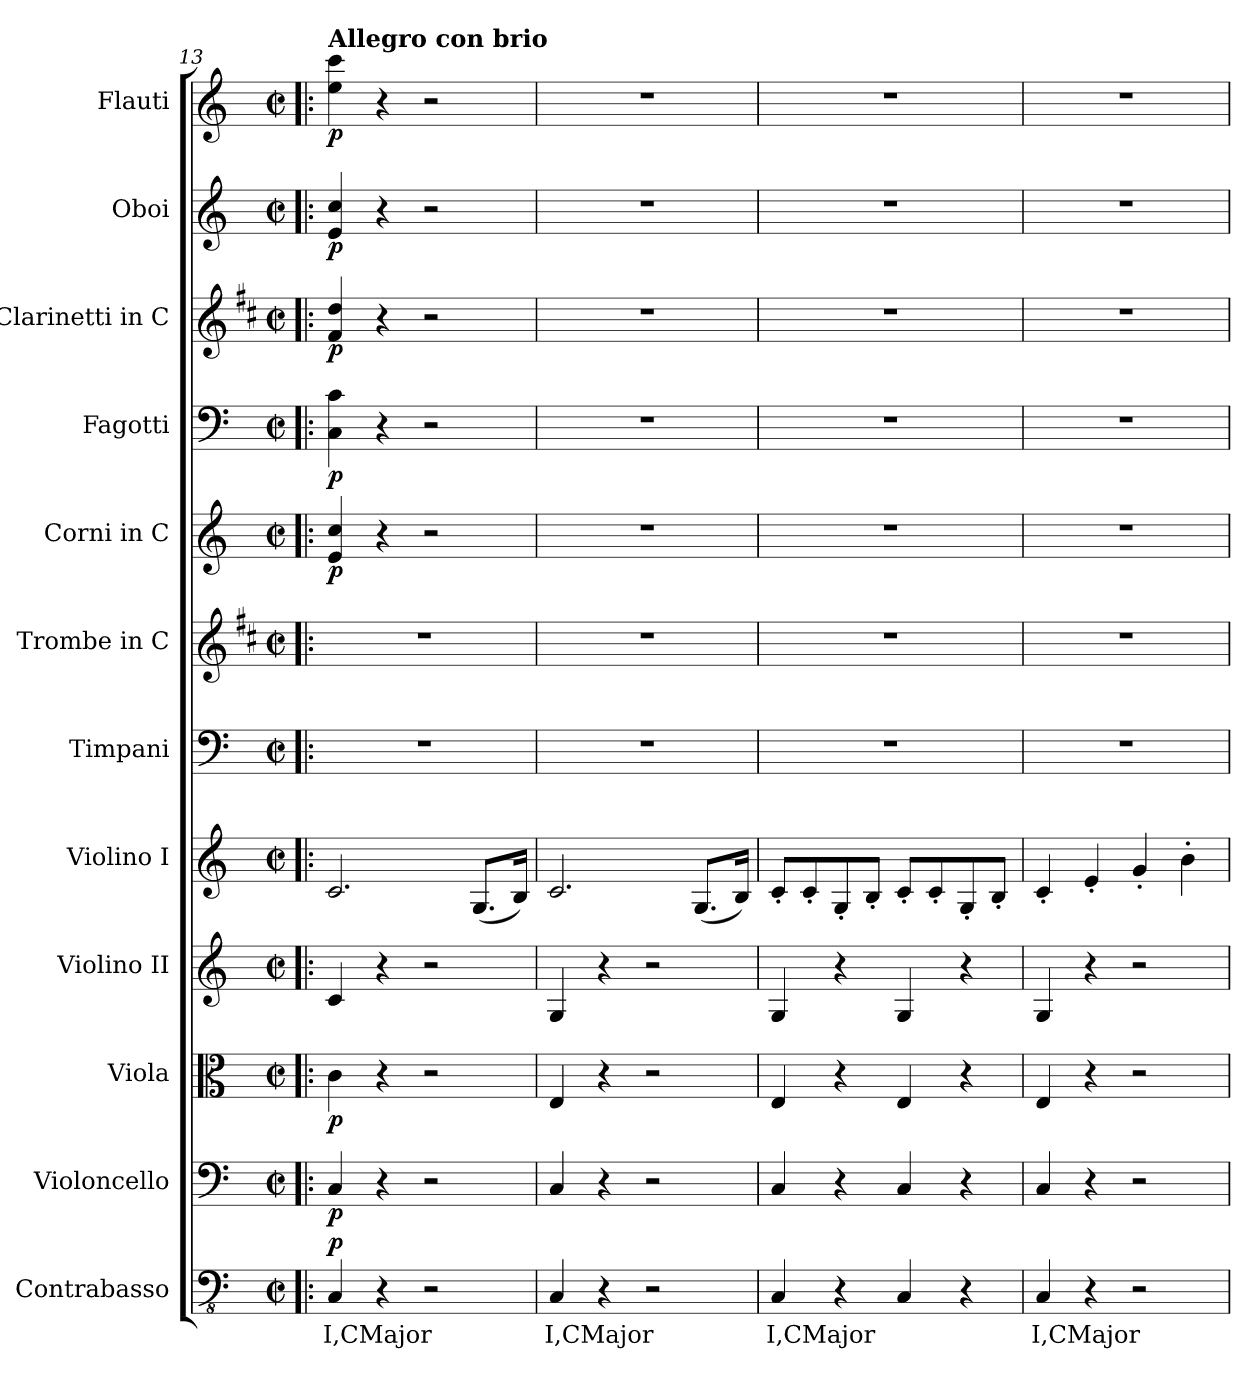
**kern	**text	**dynam	**kern	**dynam	**kern	**dynam	**kern	**kern	**kern	**kern	**kern	**dynam	**kern	**dynam	**kern	**dynam	**kern	**dynam	**kern	**dynam
*part12	*part12	*part12	*part11	*part11	*part10	*part10	*part9	*part8	*part7	*part6	*part5	*part5	*part4	*part4	*part3	*part3	*part2	*part2	*part1	*part1
*staff12	*staff12	*staff12	*staff11	*staff11	*staff10	*staff10	*staff9	*staff8	*staff7	*staff6	*staff5	*staff5	*staff4	*staff4	*staff3	*staff3	*staff2	*staff2	*staff1	*staff1
*I"Contrabasso	*	*	*I"Violoncello	*	*I"Viola	*	*I"Violino II	*I"Violino I	*I"Timpani	*I"Trombe in C	*I"Corni in C	*	*I"Fagotti	*	*I"Clarinetti in C	*	*I"Oboi	*	*I"Flauti	*
*	*	*	*	*	*	*	*	*	*I'Timp.	*I'Tr.	*I'Cor.	*	*I'Fag.	*	*I'Cl.	*	*I'Ob.	*	*I'Fl.	*
*clefFv4	*	*	*clefF4	*	*clefC3	*	*clefG2	*clefG2	*clefF4	*clefG2	*clefG2	*	*clefF4	*	*clefG2	*	*clefG2	*	*clefG2	*
*	*	*	*	*	*	*	*	*	*	*ITrd1c2	*ITrd7c12	*	*	*	*ITrd1c2	*	*	*	*	*
*k[]	*	*	*k[]	*	*k[]	*	*k[]	*k[]	*k[]	*k[]	*k[]	*	*k[]	*	*k[]	*	*k[]	*	*k[]	*
*M2/2	*	*	*M2/2	*	*M2/2	*	*M2/2	*M2/2	*M2/2	*M2/2	*M2/2	*	*M2/2	*	*M2/2	*	*M2/2	*	*M2/2	*
*met(c|)	*	*	*met(c|)	*	*met(c|)	*	*met(c|)	*met(c|)	*met(c|)	*met(c|)	*met(c|)	*	*met(c|)	*	*met(c|)	*	*met(c|)	*	*met(c|)	*
=13!|:	=13!|:	=13!|:	=13!|:	=13!|:	=13!|:	=13!|:	=13!|:	=13!|:	=13!|:	=13!|:	=13!|:	=13!|:	=13!|:	=13!|:	=13!|:	=13!|:	=13!|:	=13!|:	=13!|:	=13!|:
!	!	!	!	!	!	!	!	!	!	!	!	!	!	!	!	!	!	!	!LO:TX:a:B:t=Allegro con brio	!
!	!	!LO:DY:b	!	!LO:DY:b	!	!LO:DY:b	!	!	!	!	!	!LO:DY:b	!	!LO:DY:b	!	!LO:DY:b	!	!LO:DY:b	!	!LO:DY:b
4CC/	I,CMajor	p	4C/	p	4c\	p	4c/	2.c/	1r	1r	4E/ 4c/	p	4C\ 4c\	p	4e/ 4cc/	p	4e/ 4cc/	p	4ee\ 4ccc\	p
4r	.	.	4r	.	4r	.	4r	.	.	.	4r	.	4r	.	4r	.	4r	.	4r	.
2r	.	.	2r	.	2r	.	2r	.	.	.	2r	.	2r	.	2r	.	2r	.	2r	.
.	.	.	.	.	.	.	.	(8.G/L	.	.	.	.	.	.	.	.	.	.	.	.
.	.	.	.	.	.	.	.	16B/Jk)	.	.	.	.	.	.	.	.	.	.	.	.
=14	=14	=14	=14	=14	=14	=14	=14	=14	=14	=14	=14	=14	=14	=14	=14	=14	=14	=14	=14	=14
4CC/	I,CMajor	.	4C/	.	4E/	.	4G/	2.c/	1r	1r	1r	.	1r	.	1r	.	1r	.	1r	.
4r	.	.	4r	.	4r	.	4r	.	.	.	.	.	.	.	.	.	.	.	.	.
2r	.	.	2r	.	2r	.	2r	.	.	.	.	.	.	.	.	.	.	.	.	.
.	.	.	.	.	.	.	.	(8.G/L	.	.	.	.	.	.	.	.	.	.	.	.
.	.	.	.	.	.	.	.	16B/Jk)	.	.	.	.	.	.	.	.	.	.	.	.
=15	=15	=15	=15	=15	=15	=15	=15	=15	=15	=15	=15	=15	=15	=15	=15	=15	=15	=15	=15	=15
4CC/	I,CMajor	.	4C/	.	4E/	.	4G/	8c'/L	1r	1r	1r	.	1r	.	1r	.	1r	.	1r	.
.	.	.	.	.	.	.	.	8c'/	.	.	.	.	.	.	.	.	.	.	.	.
4r	.	.	4r	.	4r	.	4r	8G'/	.	.	.	.	.	.	.	.	.	.	.	.
.	.	.	.	.	.	.	.	8B'/J	.	.	.	.	.	.	.	.	.	.	.	.
4CC/	.	.	4C/	.	4E/	.	4G/	8c'/L	.	.	.	.	.	.	.	.	.	.	.	.
.	.	.	.	.	.	.	.	8c'/	.	.	.	.	.	.	.	.	.	.	.	.
4r	.	.	4r	.	4r	.	4r	8G'/	.	.	.	.	.	.	.	.	.	.	.	.
.	.	.	.	.	.	.	.	8B'/J	.	.	.	.	.	.	.	.	.	.	.	.
!!LO:PB:g=z
=16	=16	=16	=16	=16	=16	=16	=16	=16	=16	=16	=16	=16	=16	=16	=16	=16	=16	=16	=16	=16
4CC/	I,CMajor	.	4C/	.	4E/	.	4G/	4c'/	1r	1r	1r	.	1r	.	1r	.	1r	.	1r	.
4r	.	.	4r	.	4r	.	4r	4e'/	.	.	.	.	.	.	.	.	.	.	.	.
2r	.	.	2r	.	2r	.	2r	4g'/	.	.	.	.	.	.	.	.	.	.	.	.
.	.	.	.	.	.	.	.	4b'\	.	.	.	.	.	.	.	.	.	.	.	.
=	=	=	=	=	=	=	=	=	=	=	=	=	=	=	=	=	=	=	=	=
*-	*-	*-	*-	*-	*-	*-	*-	*-	*-	*-	*-	*-	*-	*-	*-	*-	*-	*-	*-	*-
